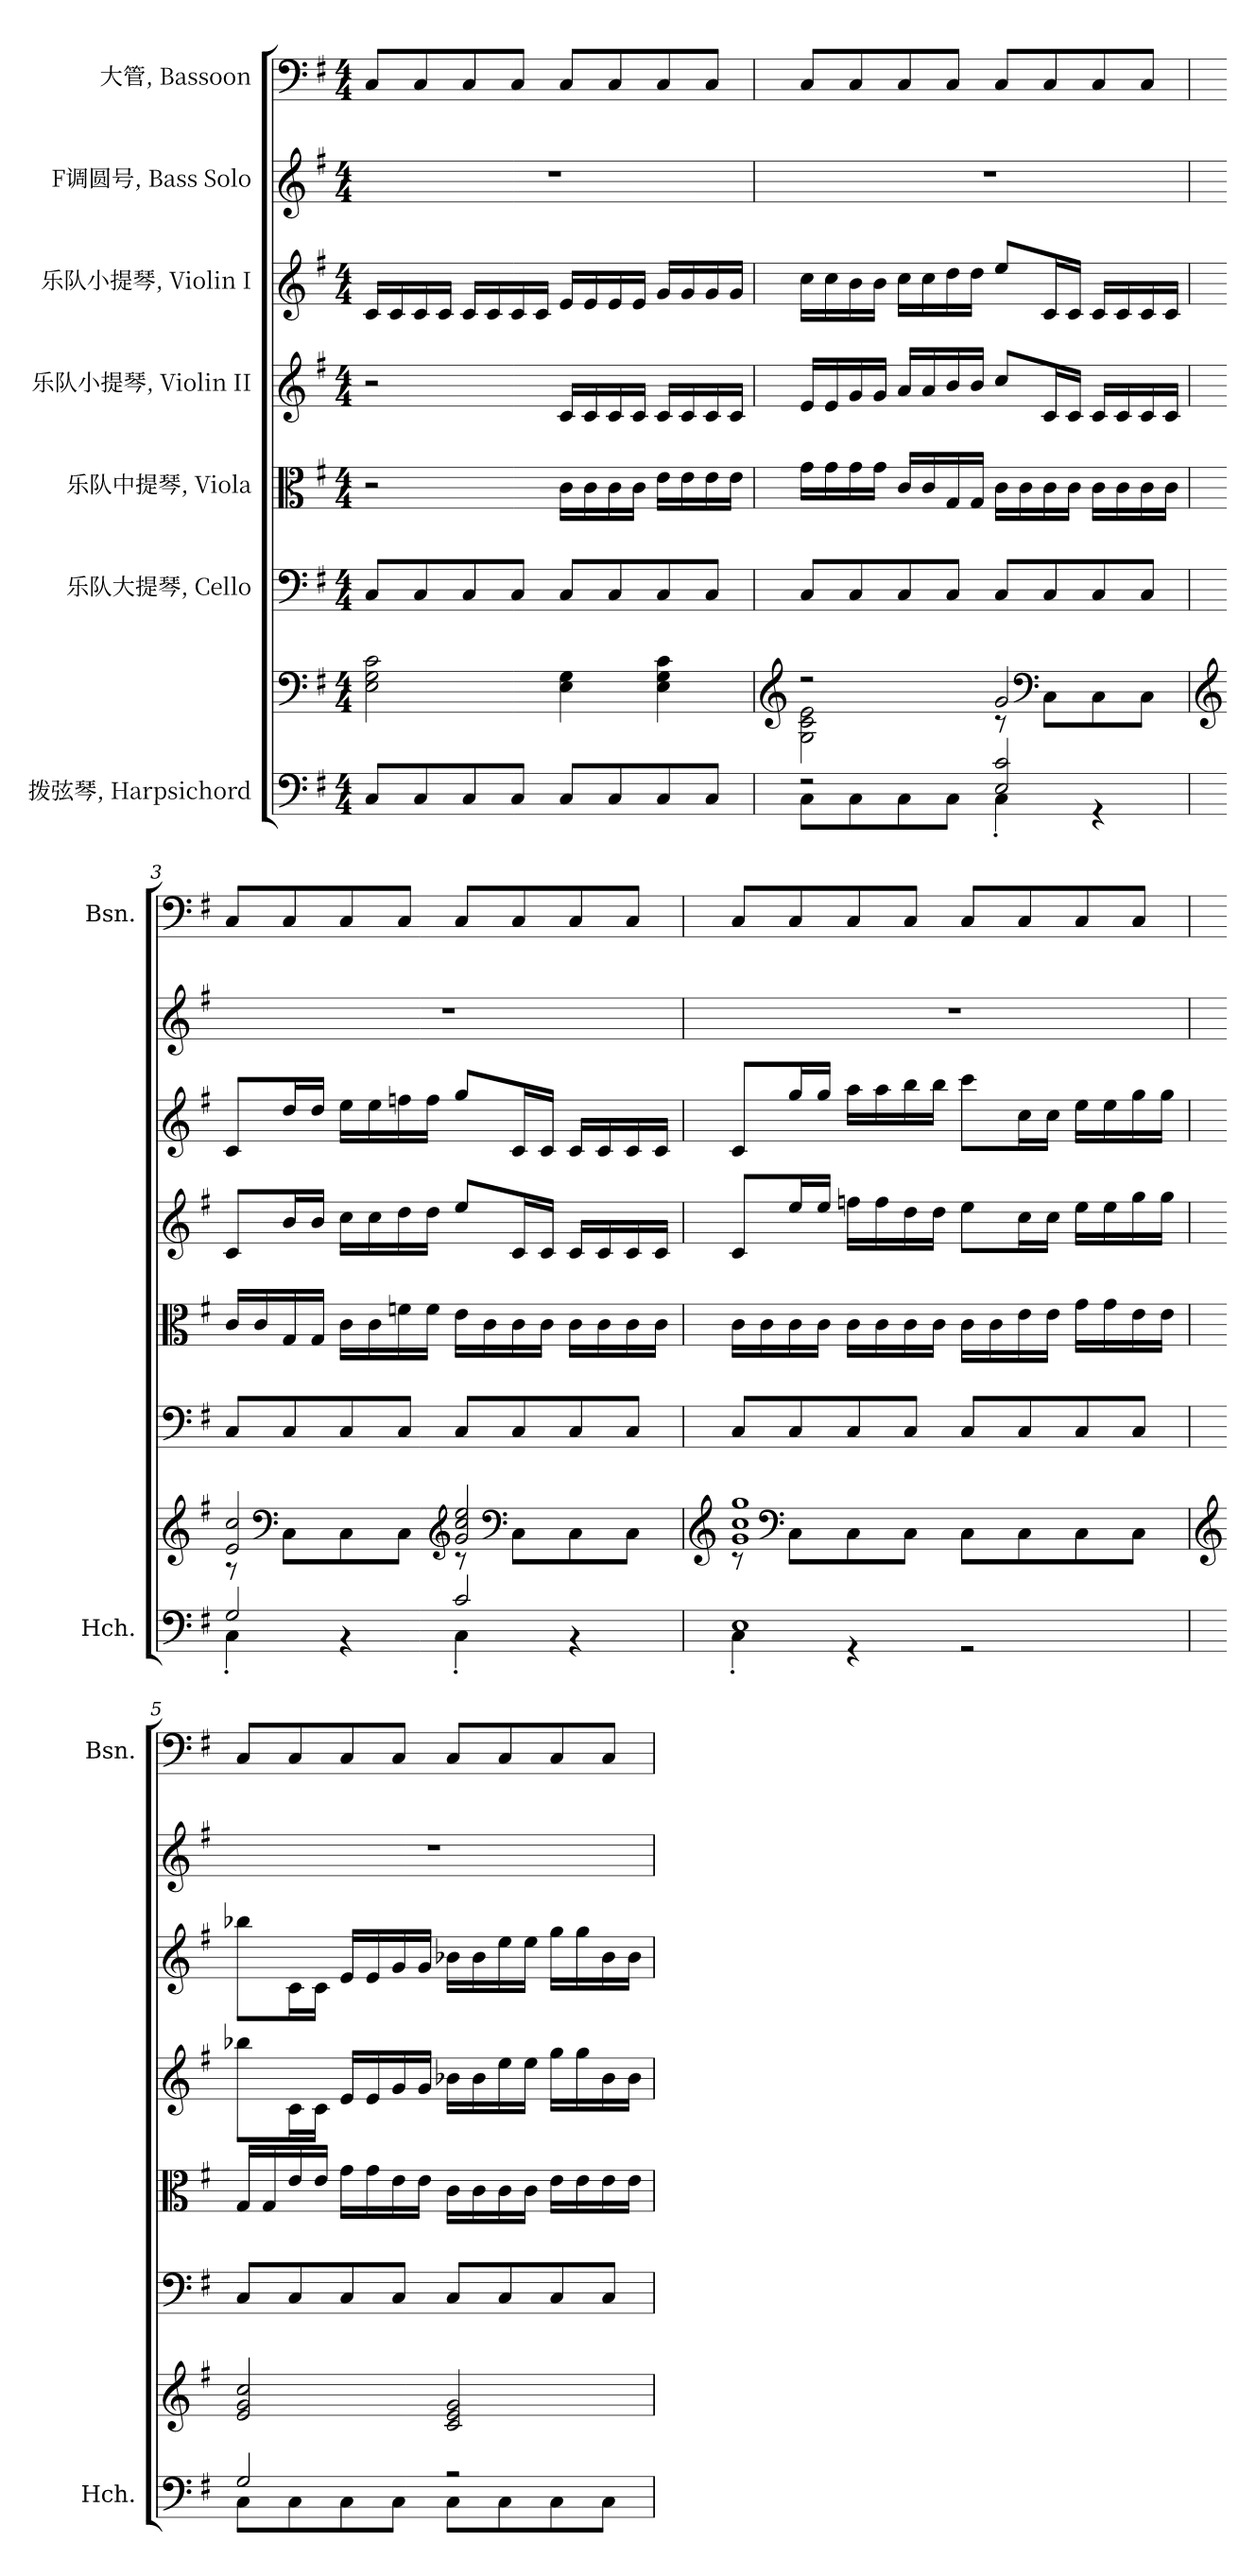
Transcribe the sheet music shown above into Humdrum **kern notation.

**kern	**kern	**kern	**kern	**kern	**kern	**kern	**kern
*part7	*part7	*part6	*part5	*part4	*part3	*part2	*part1
*staff8	*staff7	*staff6	*staff5	*staff4	*staff3	*staff2	*staff1
*I"拨弦琴, Harpsichord	*	*I"乐队大提琴, Cello	*I"乐队中提琴, Viola	*I"乐队小提琴, Violin II	*I"乐队小提琴, Violin I	*I"F调圆号, Bass Solo	*I"大管, Bassoon
*I'Hch.	*	*	*	*	*	*	*I'Bsn.
*clefF4	*clefF4	*clefF4	*clefC3	*clefG2	*clefG2	*clefG2	*clefF4
*	*	*	*	*	*	*ITrd4c7	*
*k[f#]	*k[f#]	*k[f#]	*k[f#]	*k[f#]	*k[f#]	*k[]	*k[f#]
*M4/4	*M4/4	*M4/4	*M4/4	*M4/4	*M4/4	*M4/4	*M4/4
*MM150	*MM150	*MM150	*MM150	*MM150	*MM150	*MM150	*MM150
=1	=1	=1	=1	=1	=1	=1	=1
8C/L	2E\ 2G\ 2c\	8C/L	2r	2r	16c/LL	1r	8C/L
.	.	.	.	.	16c/	.	.
8C/	.	8C/	.	.	16c/	.	8C/
.	.	.	.	.	16c/JJ	.	.
8C/	.	8C/	.	.	16c/LL	.	8C/
.	.	.	.	.	16c/	.	.
8C/J	.	8C/J	.	.	16c/	.	8C/J
.	.	.	.	.	16c/JJ	.	.
8C/L	4E\ 4G\	8C/L	16c\LL	16c/LL	16e/LL	.	8C/L
.	.	.	16c\	16c/	16e/	.	.
8C/	.	8C/	16c\	16c/	16e/	.	8C/
.	.	.	16c\JJ	16c/JJ	16e/JJ	.	.
8C/	4E\ 4G\ 4c\	8C/	16e\LL	16c/LL	16g/LL	.	8C/
.	.	.	16e\	16c/	16g/	.	.
8C/J	.	8C/J	16e\	16c/	16g/	.	8C/J
.	.	.	16e\JJ	16c/JJ	16g/JJ	.	.
!!LO:PB:g=z
=2	=2	=2	=2	=2	=2	=2	=2
*	*clefG2	*	*	*	*	*	*
*^	*^	*	*	*	*	*	*
2r	8C\L	2r	2G\ 2c\ 2e\	8C/L	16g\LL	16e/LL	16cc\LL	1r	8C/L
.	.	.	.	.	16g\	16e/	16cc\	.	.
.	8C\	.	.	8C/	16g\	16g/	16b\	.	8C/
.	.	.	.	.	16g\JJ	16g/JJ	16b\JJ	.	.
.	8C\	.	.	8C/	16c/LL	16a/LL	16cc\LL	.	8C/
.	.	.	.	.	16c/	16a/	16cc\	.	.
.	8C\J	.	.	8C/J	16G/	16b/	16dd\	.	8C/J
.	.	.	.	.	16G/JJ	16b/JJ	16dd\JJ	.	.
2E/ 2c/	4C'\	2g/	8r	8C/L	16c\LL	8cc/L	8ee/L	.	8C/L
.	.	.	.	.	16c\	.	.	.	.
*	*	*clefF4	*	*	*	*	*	*	*
.	.	.	8C\L	8C/	16c\	16c/L	16c/L	.	8C/
.	.	.	.	.	16c\JJ	16c/JJ	16c/JJ	.	.
.	4r	.	8C\	8C/	16c\LL	16c/LL	16c/LL	.	8C/
.	.	.	.	.	16c\	16c/	16c/	.	.
.	.	.	8C\J	8C/J	16c\	16c/	16c/	.	8C/J
.	.	.	.	.	16c\JJ	16c/JJ	16c/JJ	.	.
=3	=3	=3	=3	=3	=3	=3	=3	=3	=3
*	*	*clefG2	*	*	*	*	*	*	*
2G/	4C'\	2e/ 2cc/	8r	8C/L	16c/LL	8c/L	8c/L	1r	8C/L
.	.	.	.	.	16c/	.	.	.	.
*	*	*clefF4	*	*	*	*	*	*	*
.	.	.	8C\L	8C/	16G/	16b/L	16dd/L	.	8C/
.	.	.	.	.	16G/JJ	16b/JJ	16dd/JJ	.	.
.	4r	.	8C\	8C/	16c\LL	16cc\LL	16ee\LL	.	8C/
.	.	.	.	.	16c\	16cc\	16ee\	.	.
.	.	.	8C\J	8C/J	16fn\	16dd\	16ffn\	.	8C/J
.	.	.	.	.	16f\JJ	16dd\JJ	16ff\JJ	.	.
*	*	*clefG2	*	*	*	*	*	*	*
2c/	4C'\	2g/ 2cc/ 2ee/	8r	8C/L	16e\LL	8ee/L	8gg/L	.	8C/L
.	.	.	.	.	16c\	.	.	.	.
*	*	*clefF4	*	*	*	*	*	*	*
.	.	.	8C\L	8C/	16c\	16c/L	16c/L	.	8C/
.	.	.	.	.	16c\JJ	16c/JJ	16c/JJ	.	.
.	4r	.	8C\	8C/	16c\LL	16c/LL	16c/LL	.	8C/
.	.	.	.	.	16c\	16c/	16c/	.	.
.	.	.	8C\J	8C/J	16c\	16c/	16c/	.	8C/J
.	.	.	.	.	16c\JJ	16c/JJ	16c/JJ	.	.
!!LO:PB:g=z
=4	=4	=4	=4	=4	=4	=4	=4	=4	=4
*	*	*clefG2	*	*	*	*	*	*	*
1E	4C'\	1g 1cc 1gg	8r	8C/L	16c\LL	8c/L	8c/L	1r	8C/L
.	.	.	.	.	16c\	.	.	.	.
*	*	*clefF4	*	*	*	*	*	*	*
.	.	.	8C\L	8C/	16c\	16ee/L	16gg/L	.	8C/
.	.	.	.	.	16c\JJ	16ee/JJ	16gg/JJ	.	.
.	4r	.	8C\	8C/	16c\LL	16ffn\LL	16aa\LL	.	8C/
.	.	.	.	.	16c\	16ff\	16aa\	.	.
.	.	.	8C\J	8C/J	16c\	16dd\	16bb\	.	8C/J
.	.	.	.	.	16c\JJ	16dd\JJ	16bb\JJ	.	.
.	2r	.	8C\L	8C/L	16c\LL	8ee\L	8ccc\L	.	8C/L
.	.	.	.	.	16c\	.	.	.	.
.	.	.	8C\	8C/	16e\	16cc\L	16cc\L	.	8C/
.	.	.	.	.	16e\JJ	16cc\JJ	16cc\JJ	.	.
.	.	.	8C\	8C/	16g\LL	16ee\LL	16ee\LL	.	8C/
.	.	.	.	.	16g\	16ee\	16ee\	.	.
.	.	.	8C\J	8C/J	16e\	16gg\	16gg\	.	8C/J
.	.	.	.	.	16e\JJ	16gg\JJ	16gg\JJ	.	.
*	*	*v	*v	*	*	*	*	*	*
=5	=5	=5	=5	=5	=5	=5	=5	=5
*	*	*clefG2	*	*	*	*	*	*
2G/	8C\L	2e/ 2g/ 2cc/	8C/L	16G/LL	8bb-X\L	8bb-X\L	1r	8C/L
.	.	.	.	16G/	.	.	.	.
.	8C\	.	8C/	16e/	16c\L	16c\L	.	8C/
.	.	.	.	16e/JJ	16c\JJ	16c\JJ	.	.
.	8C\	.	8C/	16g\LL	16e/LL	16e/LL	.	8C/
.	.	.	.	16g\	16e/	16e/	.	.
.	8C\J	.	8C/J	16e\	16g/	16g/	.	8C/J
.	.	.	.	16e\JJ	16g/JJ	16g/JJ	.	.
2r	8C\L	2c/ 2e/ 2g/	8C/L	16c\LL	16b-X\LL	16b-X\LL	.	8C/L
.	.	.	.	16c\	16b-\	16b-\	.	.
.	8C\	.	8C/	16c\	16ee\	16ee\	.	8C/
.	.	.	.	16c\JJ	16ee\JJ	16ee\JJ	.	.
.	8C\	.	8C/	16e\LL	16gg\LL	16gg\LL	.	8C/
.	.	.	.	16e\	16gg\	16gg\	.	.
.	8C\J	.	8C/J	16e\	16b-\	16b-\	.	8C/J
.	.	.	.	16e\JJ	16b-\JJ	16b-\JJ	.	.
*v	*v	*	*	*	*	*	*	*
=	=	=	=	=	=	=	=
*-	*-	*-	*-	*-	*-	*-	*-
